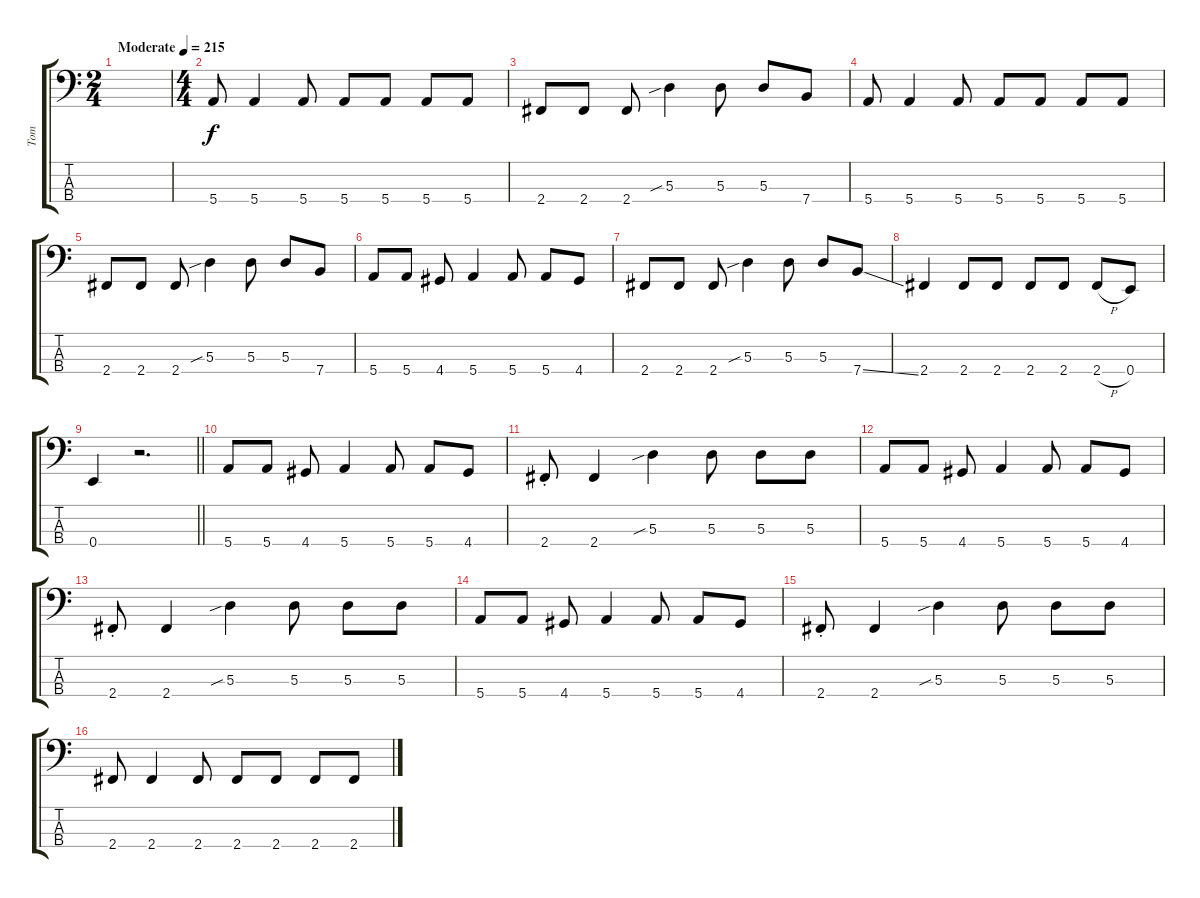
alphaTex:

\track ("Tom" "Tom") {instrument electricbasspick}
\staff {score tabs}
\tuning (G2 D2 A1 E1) {hide}
\ts (2 4)
\tempo (215 "Moderate")
\clef f4
\ks c
|
\ts (4 4)
5.4.8 5.4.4 5.4.8 5.4.8 5.4.8 5.4.8 5.4.8 |
2.4.8 2.4.8 2.4.8 5.3{sib}.4 5.3.8 5.3.8 7.4.8 |
5.4.8 5.4.4 5.4.8 5.4.8 5.4.8 5.4.8 5.4.8 |
2.4.8 2.4.8 2.4.8 5.3{sib}.4 5.3.8 5.3.8 7.4.8 |
5.4.8 5.4.8 4.4.8 5.4.4 5.4.8 5.4.8 4.4.8 |
2.4.8 2.4.8 2.4.8 5.3{sib}.4 5.3.8 5.3.8 7.4{ss}.8 |
2.4.4 2.4.8 2.4.8 2.4.8 2.4.8 2.4{h}.8 0.4.8 |
\barLineRight lightlight
0.4.4 r.2{d} |
\section ("" "")
5.4.8 5.4.8 4.4.8 5.4.4 5.4.8 5.4.8 4.4.8 |
2.4{st}.8 2.4.4 5.3{sib}.4 5.3.8 5.3.8 5.3.8 |
5.4.8 5.4.8 4.4.8 5.4.4 5.4.8 5.4.8 4.4.8 |
2.4{st}.8 2.4.4 5.3{sib}.4 5.3.8 5.3.8 5.3.8 |
5.4.8 5.4.8 4.4.8 5.4.4 5.4.8 5.4.8 4.4.8 |
2.4{st}.8 2.4.4 5.3{sib}.4 5.3.8 5.3.8 5.3.8 |
2.4.8 2.4.4 2.4.8 2.4.8 2.4.8 2.4.8 2.4.8
